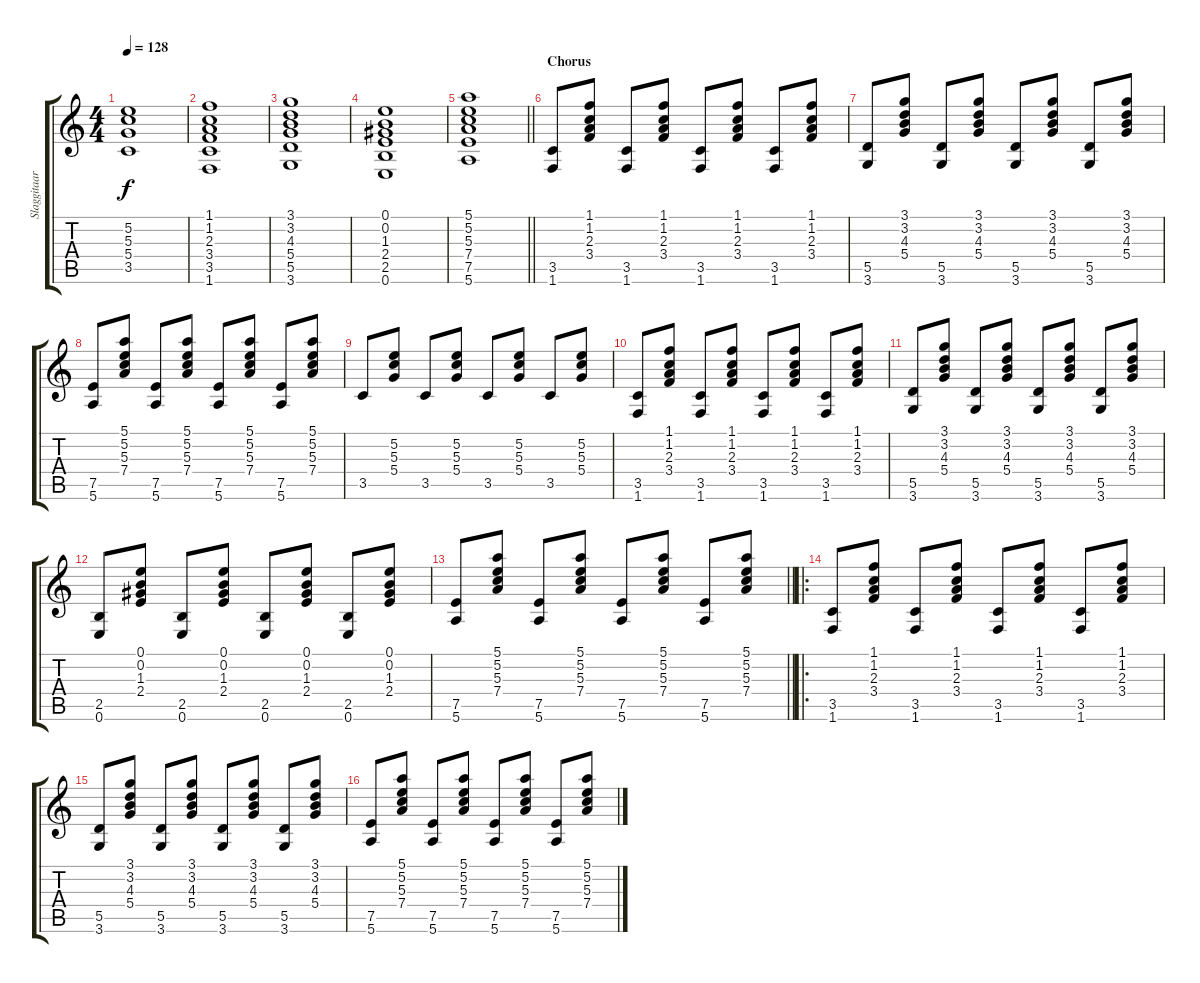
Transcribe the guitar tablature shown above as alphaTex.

\track ("Slaggitaar" "Slaggitaar") {instrument electricguitarclean}
\staff {score tabs}
\tuning (E4 B3 G3 D3 A2 E2) {hide}
\ts (4 4)
\tempo 128
\clef g2
\ks c
(5.2 5.3 5.4 3.5).1{dy f} |
(1.1 1.2 2.3 3.4 3.5 1.6).1 |
(3.1 3.2 4.3 5.4 5.5 3.6).1 |
(0.1 0.2 1.3 2.4 2.5 0.6).1 |
\barLineRight lightlight
(5.1 5.2 5.3 7.4 7.5 5.6).1 |
\section ("" "Chorus")
(3.5 1.6).8 (1.1 1.2 2.3 3.4).8 (3.5 1.6).8 (1.1 1.2 2.3 3.4).8 (3.5 1.6).8 (1.1 1.2 2.3 3.4).8 (3.5 1.6).8 (1.1 1.2 2.3 3.4).8 |
(5.5 3.6).8 (3.1 3.2 4.3 5.4).8 (5.5 3.6).8 (3.1 3.2 4.3 5.4).8 (5.5 3.6).8 (3.1 3.2 4.3 5.4).8 (5.5 3.6).8 (3.1 3.2 4.3 5.4).8 |
(7.5 5.6).8 (5.1 5.2 5.3 7.4).8 (7.5 5.6).8 (5.1 5.2 5.3 7.4).8 (7.5 5.6).8 (5.1 5.2 5.3 7.4).8 (7.5 5.6).8 (5.1 5.2 5.3 7.4).8 |
3.5.8 (5.2 5.3 5.4).8 3.5.8 (5.2 5.3 5.4).8 3.5.8 (5.2 5.3 5.4).8 3.5.8 (5.2 5.3 5.4).8 |
(3.5 1.6).8 (1.1 1.2 2.3 3.4).8 (3.5 1.6).8 (1.1 1.2 2.3 3.4).8 (3.5 1.6).8 (1.1 1.2 2.3 3.4).8 (3.5 1.6).8 (1.1 1.2 2.3 3.4).8 |
(5.5 3.6).8 (3.1 3.2 4.3 5.4).8 (5.5 3.6).8 (3.1 3.2 4.3 5.4).8 (5.5 3.6).8 (3.1 3.2 4.3 5.4).8 (5.5 3.6).8 (3.1 3.2 4.3 5.4).8 |
(2.5 0.6).8 (0.1 0.2 1.3 2.4).8 (2.5 0.6).8 (0.1 0.2 1.3 2.4).8 (2.5 0.6).8 (0.1 0.2 1.3 2.4).8 (2.5 0.6).8 (0.1 0.2 1.3 2.4).8 |
\barLineRight lightlight
(7.5 5.6).8 (5.1 5.2 5.3 7.4).8 (7.5 5.6).8 (5.1 5.2 5.3 7.4).8 (7.5 5.6).8 (5.1 5.2 5.3 7.4).8 (7.5 5.6).8 (5.1 5.2 5.3 7.4).8 |
\ro
(3.5 1.6).8 (1.1 1.2 2.3 3.4).8 (3.5 1.6).8 (1.1 1.2 2.3 3.4).8 (3.5 1.6).8 (1.1 1.2 2.3 3.4).8 (3.5 1.6).8 (1.1 1.2 2.3 3.4).8 |
(5.5 3.6).8 (3.1 3.2 4.3 5.4).8 (5.5 3.6).8 (3.1 3.2 4.3 5.4).8 (5.5 3.6).8 (3.1 3.2 4.3 5.4).8 (5.5 3.6).8 (3.1 3.2 4.3 5.4).8 |
(7.5 5.6).8 (5.1 5.2 5.3 7.4).8 (7.5 5.6).8 (5.1 5.2 5.3 7.4).8 (7.5 5.6).8 (5.1 5.2 5.3 7.4).8 (7.5 5.6).8 (5.1 5.2 5.3 7.4).8
